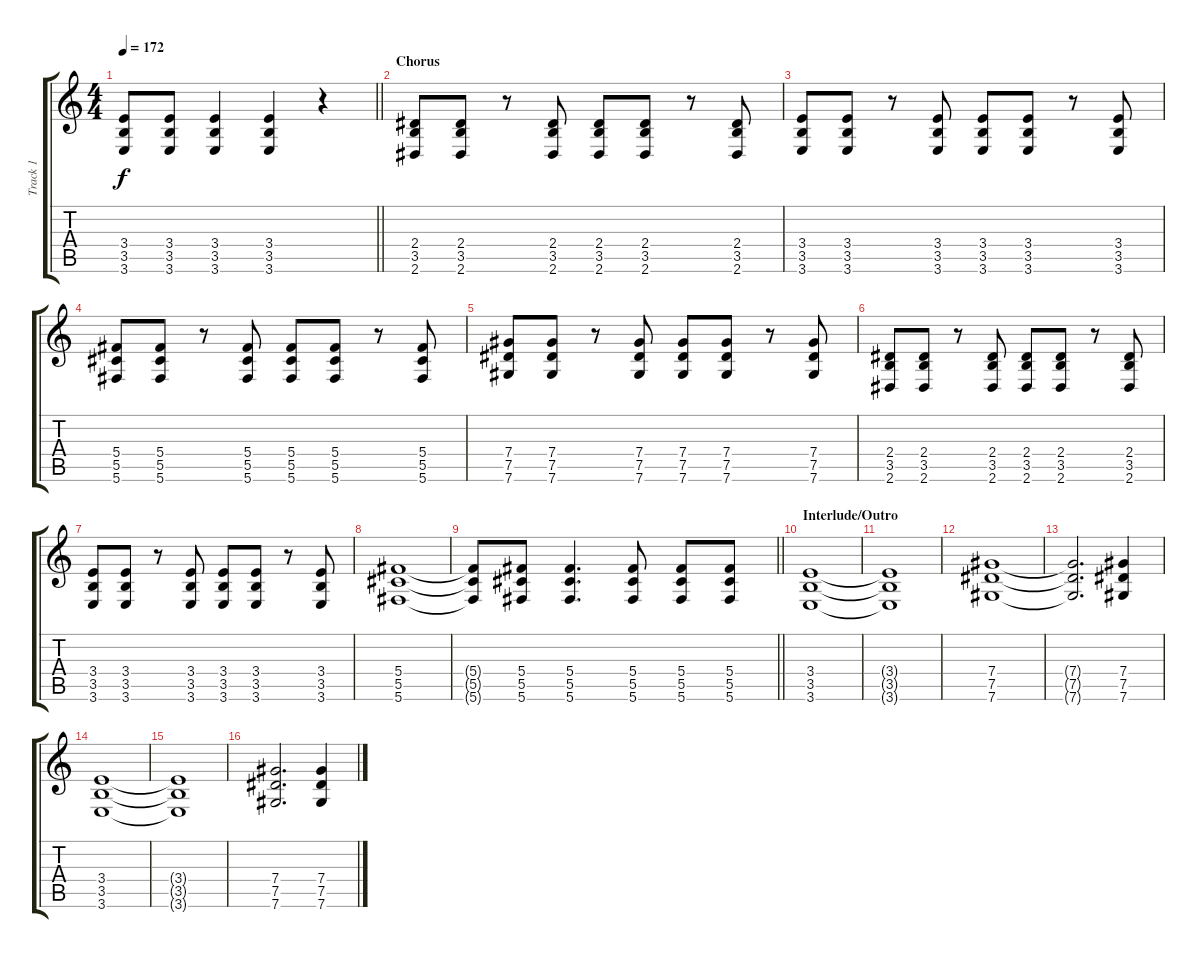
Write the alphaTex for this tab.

\track ("Track 1" "Track 1") {instrument overdrivenguitar}
\staff {score tabs}
\tuning (Eb4 Bb3 Gb3 Db3 Ab2 Db2) {hide}
\ts (4 4)
\tempo 172
\clef g2
\barLineRight lightlight
\ks c
(3.4{t} 3.5{t} 3.6{t}).8{dy f} (3.4 3.5 3.6).8 (3.4 3.5 3.6).4 (3.4 3.5 3.6).4 r.4 |
\section ("" "Chorus")
(2.4 3.5 2.6).8 (2.4 3.5 2.6).8 r.8 (2.4 3.5 2.6).8 (2.4 3.5 2.6).8 (2.4 3.5 2.6).8 r.8 (2.4 3.5 2.6).8 |
(3.4 3.5 3.6).8 (3.4 3.5 3.6).8 r.8 (3.4 3.5 3.6).8 (3.4 3.5 3.6).8 (3.4 3.5 3.6).8 r.8 (3.4 3.5 3.6).8 |
(5.4 5.5 5.6).8 (5.4 5.5 5.6).8 r.8 (5.4 5.5 5.6).8 (5.4 5.5 5.6).8 (5.4 5.5 5.6).8 r.8 (5.4 5.5 5.6).8 |
(7.4 7.5 7.6).8 (7.4 7.5 7.6).8 r.8 (7.4 7.5 7.6).8 (7.4 7.5 7.6).8 (7.4 7.5 7.6).8 r.8 (7.4 7.5 7.6).8 |
(2.4 3.5 2.6).8 (2.4 3.5 2.6).8 r.8 (2.4 3.5 2.6).8 (2.4 3.5 2.6).8 (2.4 3.5 2.6).8 r.8 (2.4 3.5 2.6).8 |
(3.4 3.5 3.6).8 (3.4 3.5 3.6).8 r.8 (3.4 3.5 3.6).8 (3.4 3.5 3.6).8 (3.4 3.5 3.6).8 r.8 (3.4 3.5 3.6).8 |
(5.4 5.5 5.6).1 |
\barLineRight lightlight
(5.4{t} 5.5{t} 5.6{t}).8 (5.4 5.5 5.6).8 (5.4 5.5 5.6).4{d} (5.4 5.5 5.6).8 (5.4 5.5 5.6).8 (5.4 5.5 5.6).8 |
\section ("" "Interlude/Outro")
(3.4 3.5 3.6).1 |
(3.4{t} 3.5{t} 3.6{t}).1 |
(7.4 7.5 7.6).1 |
(7.4{t} 7.5{t} 7.6{t}).2{d} (7.4 7.5 7.6).4 |
(3.4 3.5 3.6).1 |
(3.4{t} 3.5{t} 3.6{t}).1 |
(7.4 7.5 7.6).2{d} (7.4 7.5 7.6).4
